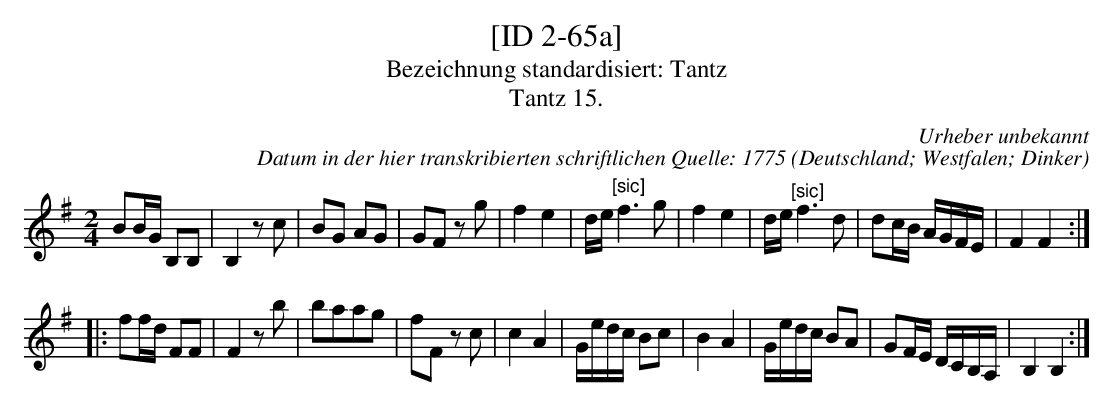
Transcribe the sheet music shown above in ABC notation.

X:1
T:[ID 2-65a]
T:Bezeichnung standardisiert: Tantz
T:Tantz 15.
C:Urheber unbekannt
C:Datum in der hier transkribierten schriftlichen Quelle: 1775
O:Deutschland; Westfalen; Dinker
L:1/16
M:2/4
K:G
B2BG B,2B,2 | B,4z2c2 | B2G2 A2G2 | G2F2 z2g2 | f4e4 | de"^[sic]"f6g2 | f4e4 | de"^[sic]"f6d2 | d2cB AGFE | F4F4 ::
f2fd F2F2 | F4z2b2 | b2a2a2g2 | f2F2 z2c2 | c4A4 | Gedc B2c2 | B4A4 | Gedc B2A2 | G2FE DCB,A, | B,4B,4 :|
